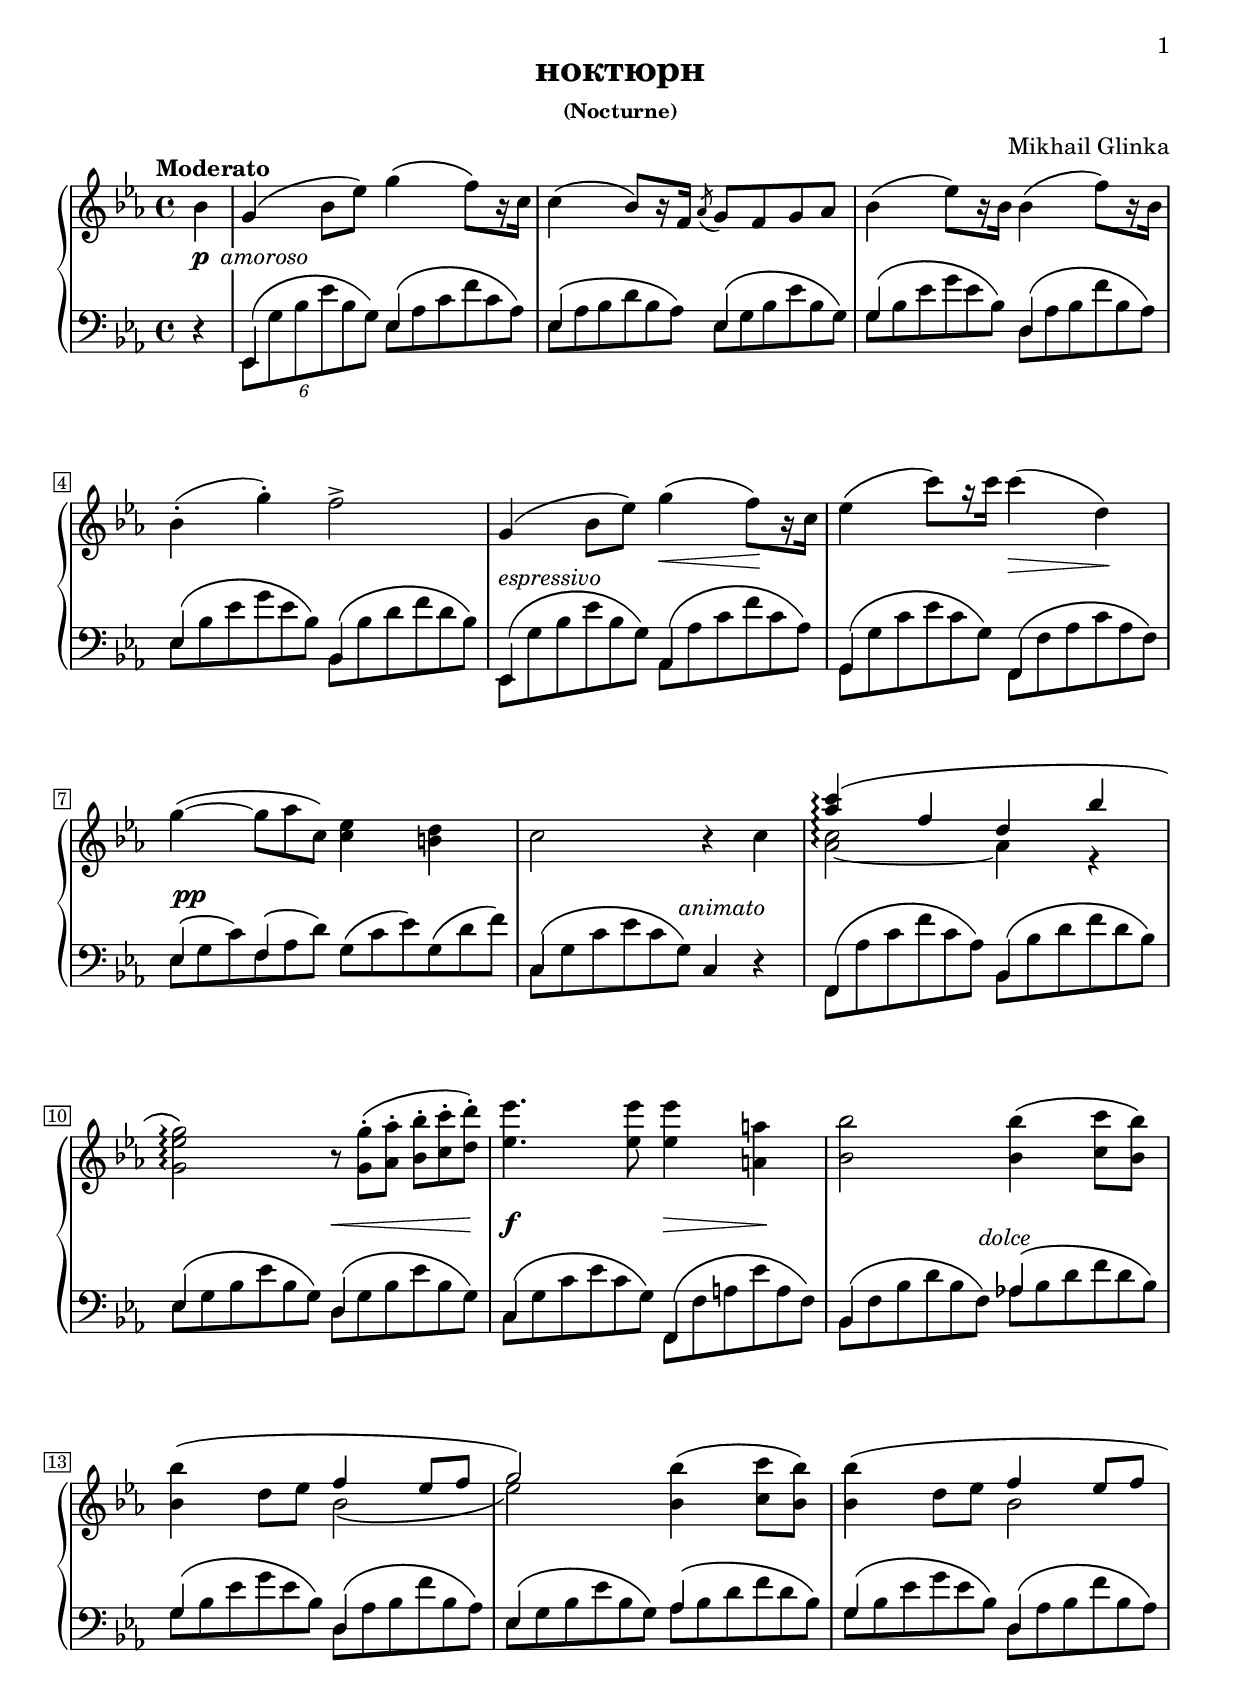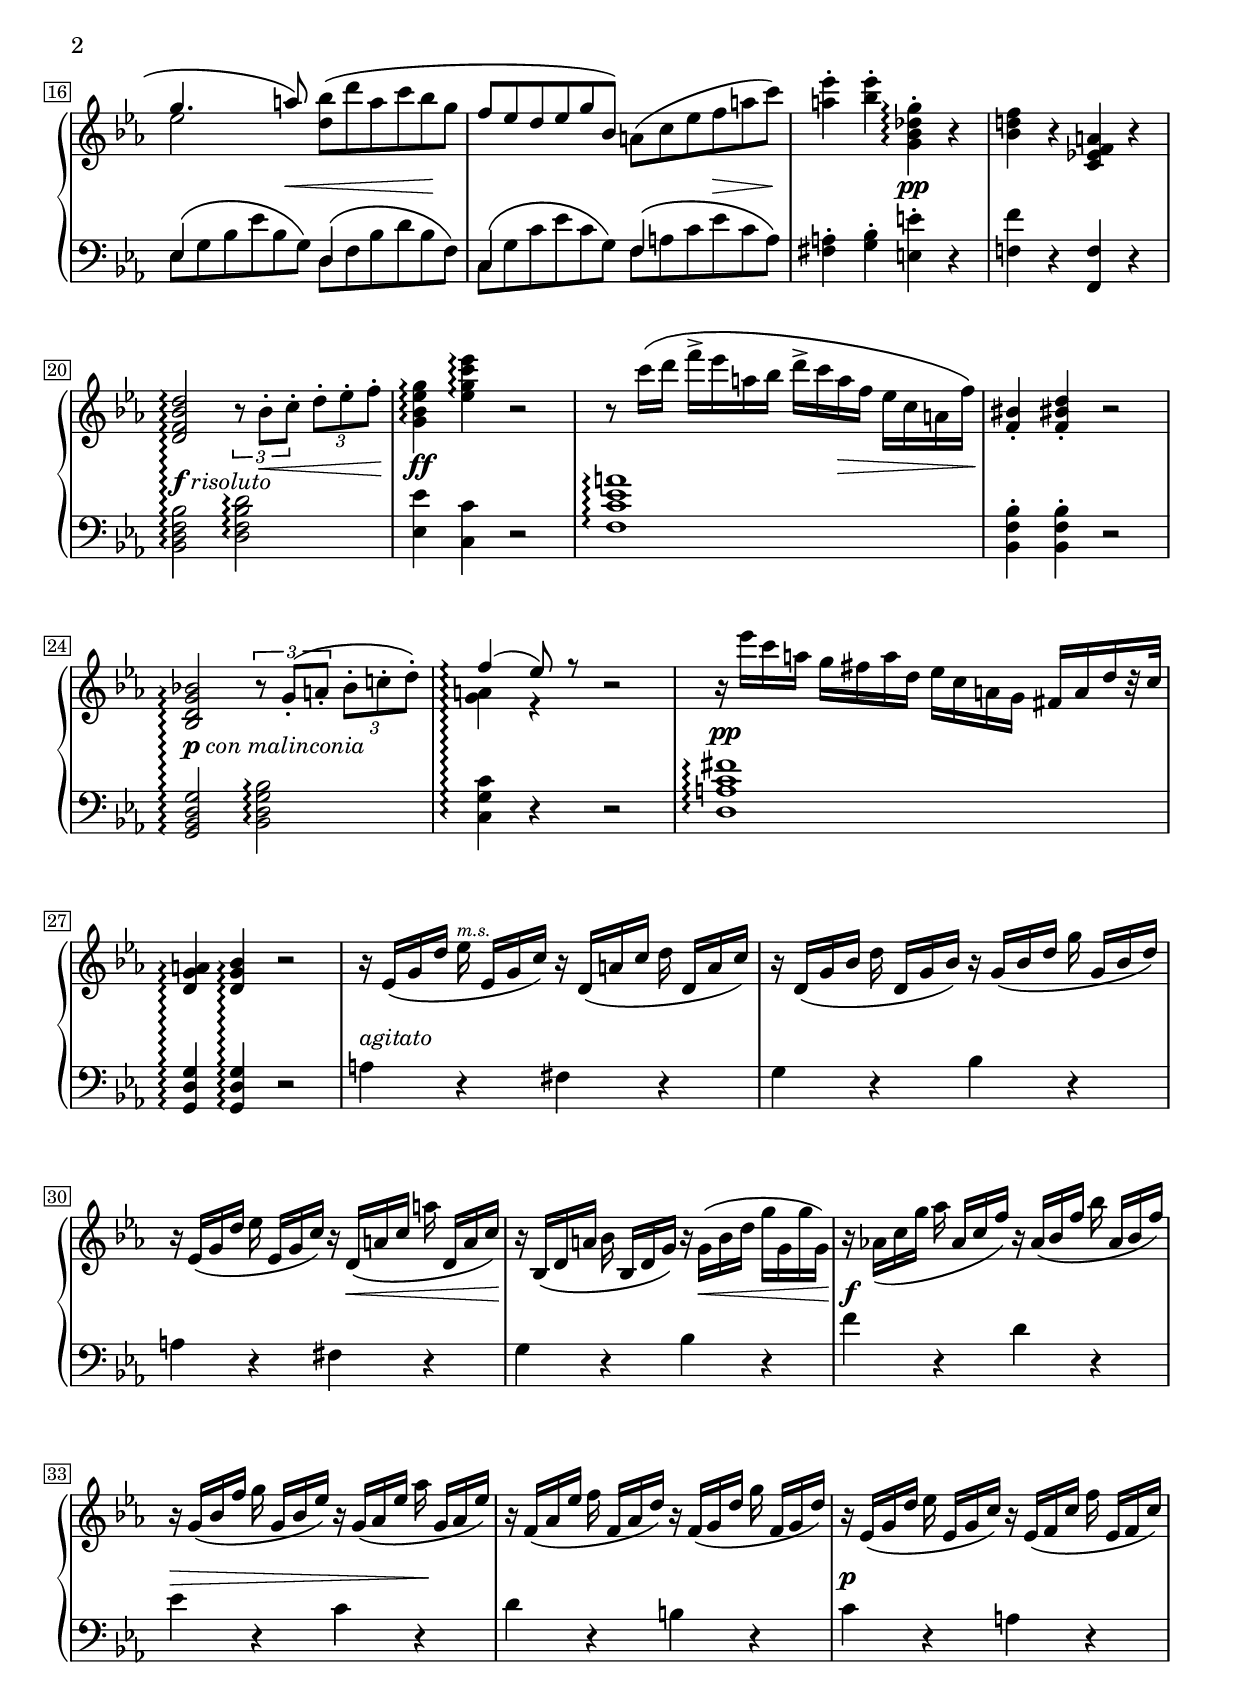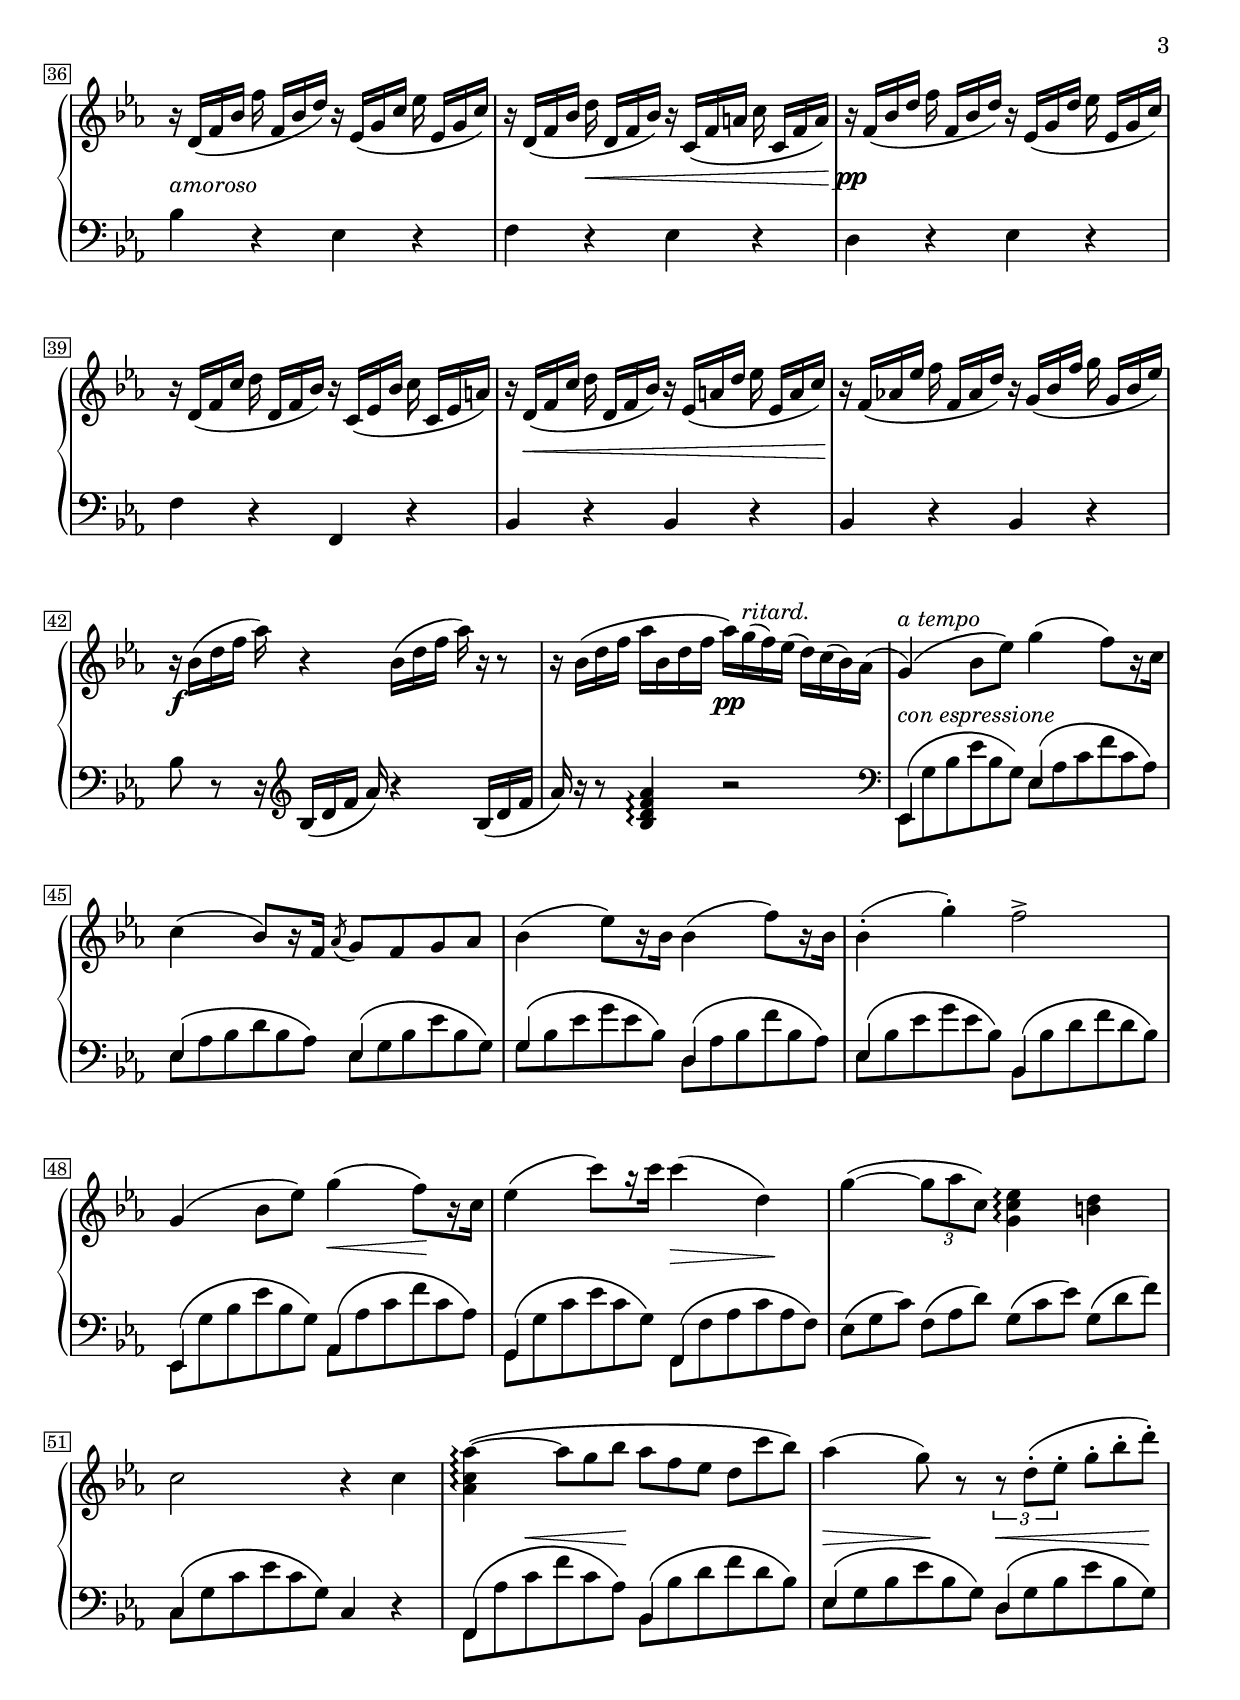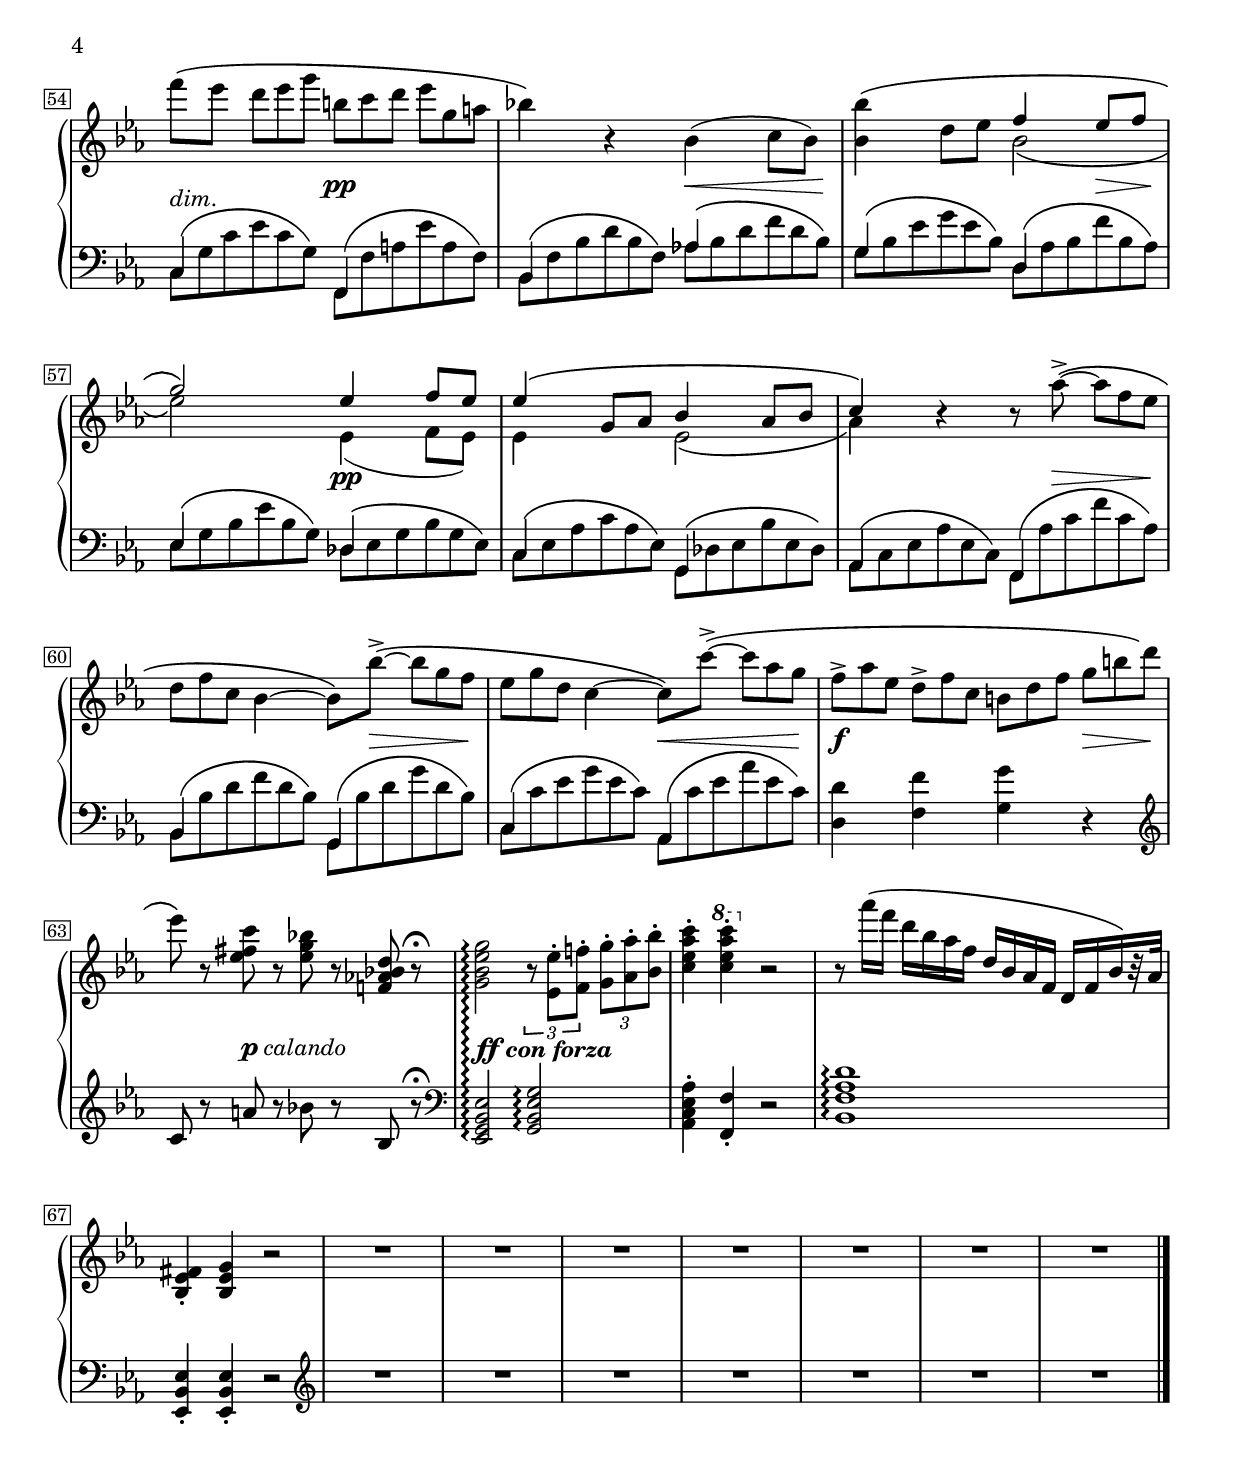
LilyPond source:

\version "2.23.7"

#(ly:set-option 'relative-includes #t)

coverColor = #(rgb-color 0.2 0.4 0.5)

sluredTuplet =
  #(define-scheme-function (n1 n2 n3 n4 n5 n6)
  (ly:music? ly:music? ly:music? ly:music? ly:music? ly:music?)
#{
\shape #'((0.5 . 2.5) (0 . 1) (0 . 0.5) (0 . 0)) PhrasingSlur
\tuplet 6/4 { $n1 $n2 $n3 $n4 $n5 $n6 }
#})

\paper {
  indent = 0.0
  line-width = 18.6\cm
  top-margin = 10\mm
  bottom-margin = 10\mm
% ragged-last-bottom = ##t
% ragged-bottom = ##f
  first-page-number = 0
% markup-system-spacing.basic-distance = #10
% last-bottom-spacing.padding = #2
  print-all-headers = ##t
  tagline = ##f
}

\bookpart {
  \header {
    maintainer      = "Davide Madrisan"
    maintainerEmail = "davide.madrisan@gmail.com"
  }

  \version "2.23.10"

\header {
  composer = "Mikhail Glinka (1885-1935)"
  date = "1828"

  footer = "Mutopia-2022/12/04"

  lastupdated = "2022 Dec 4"
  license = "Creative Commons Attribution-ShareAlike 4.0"
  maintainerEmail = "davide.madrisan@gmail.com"
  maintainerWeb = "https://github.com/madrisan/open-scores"

  % Extra Mutopia Information
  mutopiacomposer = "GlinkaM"
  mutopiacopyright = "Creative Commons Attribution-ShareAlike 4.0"
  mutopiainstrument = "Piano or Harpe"
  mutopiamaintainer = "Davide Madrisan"
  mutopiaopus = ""
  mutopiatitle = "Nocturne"

  opus = ""
  title = "Nocturne"
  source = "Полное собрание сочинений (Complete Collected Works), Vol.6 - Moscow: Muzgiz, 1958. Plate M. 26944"
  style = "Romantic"

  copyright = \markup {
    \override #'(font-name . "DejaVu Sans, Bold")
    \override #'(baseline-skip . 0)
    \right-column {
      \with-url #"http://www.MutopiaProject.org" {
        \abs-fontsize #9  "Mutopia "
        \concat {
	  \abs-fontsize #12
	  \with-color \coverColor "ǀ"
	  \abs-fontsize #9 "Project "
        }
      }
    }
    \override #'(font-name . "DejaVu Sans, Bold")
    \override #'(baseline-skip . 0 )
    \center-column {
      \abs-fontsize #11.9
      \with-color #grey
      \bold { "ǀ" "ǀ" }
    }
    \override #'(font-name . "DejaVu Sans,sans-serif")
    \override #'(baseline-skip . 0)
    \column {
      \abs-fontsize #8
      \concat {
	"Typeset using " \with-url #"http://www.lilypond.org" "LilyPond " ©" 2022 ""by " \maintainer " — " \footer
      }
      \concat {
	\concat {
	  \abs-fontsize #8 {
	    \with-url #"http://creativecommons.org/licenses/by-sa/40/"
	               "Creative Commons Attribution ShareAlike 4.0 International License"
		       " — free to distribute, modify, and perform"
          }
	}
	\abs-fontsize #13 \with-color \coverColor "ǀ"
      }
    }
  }
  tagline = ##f
}

  \header {
    title = ##f
    composer = ##f
  }

  \markup {
    \with-dimensions #'(0 . 0) #'(0 . 0)
    \with-color \coverColor
    \filled-box #'(-200 . 200) #'(-200 . 200) #0
  }
  \markup {
    \fill-line {
      \center-column {
        \null\null\null
        \null\null\null
        \null\null\null
        \line { \abs-fontsize #30 \bold "Mikhail" }
        \null
        \line { \abs-fontsize #80 \bold "Glinka" }
	\null
	\fill-line { \draw-hline }
	\null\null\null\null
        \line { \abs-fontsize #34 \bold "Nocturne" }
        \null\null
        \line { \abs-fontsize #24 \bold "for Piano or Harpe" }
        \null\null
        \null\null\null\null
        \fill-line {
          \override #'(thickness . 5)
          \draw-squiggle-line #0.5 #'(10 . 0) ##t
        }
        \null\null\null\null
        \null\null\null\null
        \fill-line { \abs-fontsize #11 "Transcribed and Engraved by Davide Madrisan" }
        \fill-line { \abs-fontsize #9 \typewriter "https://github.com/madrisan/open-scores/" }
        \null
        \fill-line {
          \abs-fontsize #8 "Based on the score published by Muzgiz (Полное собрание сочинений, vol 6 - Moscow, 1958)"
        }
        \null
      }
    }
  }
}

Global = {
  \key ees \major
  \time 4/4
  % Draw a box round the bar number(s)
  \override Score.BarNumber.stencil
    = #(make-stencil-boxer 0.1 0.25 ly:text-interface::print)
}

% _\markup { \dynamic p \italic "amoroso" } FIXME

Upper = \relative c'' {
  \clef treble
  \set Staff.connectArpeggios = ##t
  \tempo \markup { \bold Moderato }
  \override TupletBracket.bracket-visibility = ##f
  \override TupletNumber.transparent = ##t
  \partial 4 bes4
  | g4\( bes8[ ees]\) g4\( f8[\) r16 c]
  | c4\( bes8[\) r16 f] \acciaccatura aes8 g8[ f g aes]
  | bes4\( ees8[\) r16 bes] bes4\( f'8[\) r16 bes,]
  | bes4^.( g'^.) f2^>
  %5
  | g,4\( bes8[ ees]\) g4\(\< f8[\)\! r16 c]
  | ees4\( c'8[\) r16 c] c4( d,)
  | g4~\( \tuplet 3/2 { g8[ aes c,] }\)
    <c ees>4 <b! d>
  | c2 r4 c4
  | \set Score.connectArpeggios = ##t
    << {
      <aes' c>4\arpeggio\( f d bes'
    } \\ {
      <aes,~ c>2\arpeggio aes4 r
    } >>
  %10
  | << { \stemDown <g ees' g>2\arpeggio\) } \\ {} >>
    \tuplet 3/2 { r8 <g g'>^.\( <aes aes'>^. }
    \tuplet 3/2 { <bes bes'>^. <c c'>^. <d d'>^.\) }
  | <ees ees'>4. <ees ees'>8 <ees ees'>4 <a,! a'!>
  | <bes bes'>2 <bes bes'>4\( <c c'>8 <bes bes'>\)
  | << {
      \stemDown <bes bes'>4\( d8[ ees] \stemUp f4 ees8 f
    } \\ {
      s2 bes,2\(
    } >>
  | << g'2\) \\ ees2\) >> <bes bes'>4\( <c c'>8 <bes bes'>\)
  %15
  | << {
      \stemDown <bes bes'>4\( d8[ ees] \stemUp f4 ees8 f
  |   g4. a!8\)
      \omit TupletNumber
      \stemDown
      \tuplet 3/2 {
        <d, bes'>8[\( d' a c bes g]
      }
    } \\ {
      s2 bes,2
      ees2 s
    } >>
  | << { \tuplet 3/2 { f8[ ees d ees g bes,\)] } } \\ {} >>
    \tuplet 3/2 { a!8[\( c ees f a! c]\) }
  | <a ees'>4^. <bes ees>^. <g, bes des g>^.\arpeggio r
  | <bes d! f> r <c, ees! f a!> r
  %20
  | \set Staff.connectArpeggios = ##f
    <d f bes d>2\arpeggio
    \once\override TupletBracket.bracket-visibility = ##t
    \override TupletNumber.transparent = ##f
    \tuplet 3/2 { r8 bes'^.\< c^. }
    \tuplet 3/2 { d^. ees^. f^.\! }
    \override TupletNumber.transparent = ##t
  | <g, bes ees g>4\arpeggio <ees' g c ees>\arpeggio r2
  | r8
    \shape #'((0 . 0) (0 . 2.5) (0 . 0.5) (0 . 0)) PhrasingSlur
    c'16[\( d] f[^> ees a,! bes]
    d[^> c a f] ees[ c a! f']\)
  | <f, bis>4_. <f bis d>_. r2
  | <bes, d g bes>2\arpeggio
    \once\override TupletBracket.bracket-visibility = ##t
    \override TupletNumber.transparent = ##f
    \tuplet 3/2 { r8 g'_.\( a!_. }
    \tuplet 3/2 { bes^. c!^. d^.\) }
    \override TupletNumber.transparent = ##t
  %25
  | << { f4\arpeggio( ees8) r } \\ { <g, a!>4\arpeggio r } >> r2
  | r16 ees''[ c a!] g[ fis a d,] ees[ c a! g] fis[ a d r32 c]
  | <d, g a!>4\arpeggio <d g bes>\arpeggio r2
  | r16 ees[_\( g d'] ees^\markup { \tiny\italic "m.s." }
    ees,[ g c]\) r d,[_\( a'! c] d d,[ a' c]\)
  | r16 d,[_\( g bes] d  d,[ g bes]\)  r \stemUp g[_\( bes d] \stemDown g \stemUp g,[ bes d]\)
  %30
  | r16 ees,[_\( g d'] \stemDown ees  \stemUp ees,[ g c]\)  r d,[_\( a'! c] \stemDown a'! \stemUp d,,[ a' c]\)
  | r16 bes,[_\( d a'!] \stemDown bes  \stemUp bes,[ d g]\) \stemNeutral r g[\( bes d] g[ g, g' g,]]\)
  | r16 aes[_\( c g'] \stemDown aes  \stemUp aes,[ c f]\)  r aes,[_\( bes f'] \stemDown bes \stemUp aes,[ bes f']\)
  | r16 g,[_\( bes f'] \stemDown g  \stemUp g,[ bes ees]\)  r g,[_\( aes ees'] \stemDown aes \stemUp g,[ aes ees']\)
  | r16 f,[_\( aes ees'] \stemDown f  \stemUp f,[ aes d]\)  r f,[_\( g d'] \stemDown g \stemUp f,[ g d']\)
  %35
  | r16 ees,[_\( g d'] \stemDown ees  \stemUp ees,[ g c]\)  r ees,[_\( f c'] \stemDown f \stemUp ees,[ f c']\)
  | r16 d,[_\( f bes] \stemDown f'  \stemUp f,[ bes d]\)  r ees,[_\( g c] \stemDown ees \stemUp ees,[ g c]\)
  | r16 d,[_\( f bes] \stemDown d  \stemUp d,[ f bes]\)  r c,[_\( f a!] \stemDown c \stemUp c,[ f a]\)
  | r16 f[_\( bes d] \stemDown f  \stemUp f,[ bes d]\)  r ees,[_\( g d'] \stemDown ees \stemUp ees,[ g c]\)
  | r16 d,[_\( f c'] \stemDown d  \stemUp d,[ f bes]\)  r c,[_\( ees bes'] \stemDown c \stemUp c,[ ees a!]\)
  %40
  | r16 d,[_\( f c'] \stemDown d  \stemUp d,[ f bes]\)  r ees,[_\( a! d] \stemDown ees \stemUp ees,[ a c]\)
  | r16 f,[_\( aes ees'] \stemDown f  \stemUp f,[ aes d]\)  r g,[_\( bes f'] \stemDown g \stemUp g,[ bes ees]\)
    \stemNeutral
  | r16 bes[\( d f] aes\) r4  bes,16[\( d f] aes\) r16 r8
  | r16 bes,[\( d f] aes[ bes, d f]
    aes[\) g(^\markup { \italic "ritard." } f) ees]( d[) c( bes) aes](
  | g4)\(^\markup { \italic "a tempo" } bes8[ ees]\) g4\( f8[\) r16 c]
  %45
  | c4\( bes8[\) r16 f] \acciaccatura aes8 g8[ f g aes]
  | bes4\( ees8[\) r16 bes] bes4\( f'8[\) r16 bes,]
  | bes4^.( g'^.) f2^>
  | g,4\( bes8[ ees]\) g4\(\< f8[\)\! r16 c]
  | ees4\( c'8[\) r16 c] c4( d,)
  %50
  | g4~\(
    \once\override TupletNumber.transparent = ##f
    \tuplet 3/2 { g8[ aes c,] }\)
    <g c ees>4\arpeggio <b! d>
  | c2 r4 c4
  | <aes c aes'~>4\arpeggio\( \tuplet 3/2 { aes'8[ g bes] }
    \tuplet 3/2 { aes8[ f ees] }
    \tuplet 3/2 { d8[ c' bes] }\)
  | aes4( g8) r
    \once\override TupletBracket.bracket-visibility = ##t
    \override TupletNumber.transparent = ##f
    \tuplet 3/2 { r d^.[\( ees^.] }
    \override TupletNumber.transparent = ##t
    \tuplet 3/2 { g^.[ bes^. d^.]\) }
  | f\( ees \tuplet 3/2 { d[ ees g] } \tuplet 3/2 { b,![ c d] } \tuplet 3/2 { ees[ g, a!] }
  %55
  | bes4\) r bes,( c8[ bes])
  | << { \stemDown bes'4\( \stemUp s f ees8[ f] } \\ { bes,4 d8[ ees] bes2\( } >>
  | << { g'2\) ees4 f8[ ees] } \\ { ees2\) ees,4( f8[ ees]) } >>
  | << { ees'4\( g,8[ aes] bes4 aes8[ bes] } \\ { ees,4 s ees2\( } >>
  | << { c'4\) } \\ { aes4\) } >> r4 r8 aes'~^>\(  \tuplet 3/2 { aes f ees }
  %60
  | \tuplet 3/2 { d f c } bes4~ bes8\)[ bes'~^>]\( \tuplet 3/2 { bes g f }
  | \tuplet 3/2 { ees g d } c4~ c8[\) c'~^>]\( \tuplet 3/2 { c aes g }
  | \tuplet 3/2 { f^> aes ees } \tuplet 3/2 { d^> f c }
    \tuplet 3/2 { b! d f } \tuplet 3/2 { g b! d }
  | ees8\) r <ees, fis c'> r <ees g bes> r <f,! aes bes d> r\fermata
  | <g bes ees g>2\arpeggio
    \once\override TupletBracket.bracket-visibility = ##t
    \override TupletNumber.transparent = ##f
    \tuplet 3/2 { r8 <ees ees'>^. <f f'>^. }
    \tuplet 3/2 { <g g'>^.[ <aes aes'>^. <bes bes'>^.] }
    \override TupletNumber.transparent = ##t
  %65
  | <c ees aes c>4^.
    \ottava #1
    <c' ees aes c>4^.
    \ottava #0
    r2
  | r8 aes'16[\( f] d[ bes aes f] d[ bes aes f] d[ f bes\) r32 aes]
  | <bes, ees fis>4_. <bes ees g> r2
  | R1
  | R1
  %70
  | R1
  | R1
  | R1
  | R1
  | R1
  %75
  \fine
}

Lower = \relative c {
  \clef bass
  \partial 4
    r4
  | \sluredTuplet ees,8[\( g' bes ees bes g]\)
    \omit TupletBracket
    \omit TupletNumber
    \sluredTuplet ees[\( aes c f c aes]\)
  | \sluredTuplet ees[\( aes bes d bes aes]\)
    \sluredTuplet ees[\( g bes ees bes g]\)
  | \sluredTuplet g[\( bes ees g ees bes]\)
    \sluredTuplet d,[\( aes' bes f' bes, aes]\)
  | \sluredTuplet ees[\( bes' ees g ees bes]\)
    \sluredTuplet bes,[\( bes' d f d bes]\)
  %5
  | \sluredTuplet ees,,[\( g' bes ees bes g]\)
    \sluredTuplet aes,[\( aes' c f c aes]\)
  | \sluredTuplet g,[\( g' c ees c g]\)
    \sluredTuplet f,[\( f' aes c aes f]\)
  | \shape #'((0.5 . 2.5) (0 . 1.5) (0 . 0.5) (0 . 0)) PhrasingSlur
    \tuplet 3/2 { ees[\( g c\) }
    \shape #'((0.5 . 2.5) (0 . 1.5) (0 . 0.5) (0 . 0)) PhrasingSlur
    \tuplet 3/2 { f,\( aes d]\) }
    \tuplet 6/4 { g,[\( c ees\) g,\( d' f\)] }
  | \sluredTuplet c,[\( g' c ees c g]\)
    c,4 r
  | \sluredTuplet f,8[\( aes' c f c aes]\)
    \sluredTuplet bes,[\( bes' d f d bes]\)
  %10
  | \sluredTuplet ees,[\( g bes ees bes g]\)
    \sluredTuplet d[\( g bes ees bes g]\)
  | \sluredTuplet c,[\( g' c ees c g]\)
    \sluredTuplet f,[\( f' a! ees' a, f]\)
  | \sluredTuplet bes,[\( f' bes d bes f]\)
    \sluredTuplet aes[\( bes d f d bes]\)
  | \sluredTuplet g[\( bes ees g ees bes]\)
    \sluredTuplet d,[\( aes' bes f' bes, aes]\)
  | \sluredTuplet ees[\( g bes ees bes g]\)
    \sluredTuplet aes[\( bes d f d bes]\)
  %15
  | \sluredTuplet g[\( bes ees g ees bes]\)
    \sluredTuplet d,[\( aes' bes f' bes, aes]\)
  | \sluredTuplet ees[\( g bes ees bes g]\)
    \sluredTuplet d[\( f bes d bes f]\)
  | \sluredTuplet c[\( g' c ees c g]\)
    \sluredTuplet f[\( a! c ees c a]\)
  | <fis a>4^. <g bes>^. <e! e'!>^. r
  | <f f'> r <f, f'> r
  %20
  | <bes d f bes>2\arpeggio <d f bes d>\arpeggio
  | <ees ees'>4 <c c'> r2
  | <f c' ees a!>1\arpeggio
  | <bes, f' bes>4^. <bes f' bes>^. r2
  | <g bes d g>2\arpeggio <bes d g bes>\arpeggio
  %25
  | <c g' c>4\arpeggio r r2
  | <d a'! c fis>1\arpeggio
  | <g, d' g>4\arpeggio <g d' g>\arpeggio r2
  | a'!4 r fis r
  | g r bes r
  %30
  | a! r fis r
  | g r bes r
  | f' r d r
  | ees r c r
  | d r b! r
  %35
  | c r a! r
  | bes r ees, r
  | f r ees r
  | d r ees r
  | f r f, r
  %40
  | bes r bes r
  | bes r bes r
  | bes'8 r r16 \clef treble bes[\([ d f] aes\) r4 bes,16[\( d f]
  | aes16\) r r8 <bes, d f aes>4\arpeggio r2
  | \clef bass
    \sluredTuplet ees,,8[\( g' bes ees bes g]\)
    \omit TupletBracket
    \omit TupletNumber
    \sluredTuplet ees[\( aes c f c aes]\)
  %45
  | \sluredTuplet ees[\( aes bes d bes aes]\)
    \sluredTuplet ees[\( g bes ees bes g]\)
  | \sluredTuplet g[\( bes ees g ees bes]\)
    \sluredTuplet d,[\( aes' bes f' bes, aes]\)
  | \sluredTuplet ees[\( bes' ees g ees bes]\)
    \sluredTuplet bes,[\( bes' d f d bes]\)
  | \sluredTuplet ees,,[\( g' bes ees bes g]\)
    \sluredTuplet aes,[\( aes' c f c aes]\)
  | \sluredTuplet g,[\( g' c ees c g]\)
    \sluredTuplet f,[\( f' aes c aes f]\)
  %50
  | \tuplet 3/2 { ees[\( g c]\) }
    \tuplet 3/2 { f,[\( aes d]\) }
    \tuplet 6/4 { g,[\( c ees]\) g,[\( d' f]\) }
  | \sluredTuplet c,[\( g' c ees c g]\)
    c,4 r
  | \sluredTuplet f,8[\( aes' c f c aes]\)
    \sluredTuplet bes,[\( bes' d f d bes]\)
  | \sluredTuplet ees,[\( g bes ees bes g]\)
    \sluredTuplet d[\( g bes ees bes g]\)
  | \sluredTuplet c,[\( g' c ees c g]\)
    \sluredTuplet f,[\( f' a! ees' a, f]\)
  %55
  | \sluredTuplet bes,[\( f' bes d bes f]\)
    \sluredTuplet aes[\( bes d f d bes]\)
  | \sluredTuplet g[\( bes ees g ees bes]\)
    \sluredTuplet d,[\( aes' bes f' bes, aes]\)
  | \sluredTuplet ees[\( g bes ees bes g]\)
    \sluredTuplet des[\( ees g bes g ees]\)
  | \sluredTuplet c[\( ees aes c aes ees]\)
    \shape #'((0.5 . 0.5) (0 . 1) (0 . 0.5) (0 . 0)) PhrasingSlur
    \tuplet 6/4 { g,[\( des' ees bes' ees, des]\) }
  | \sluredTuplet aes[\( c ees aes ees c]\)
    \sluredTuplet f,[\( aes' c f c aes]\)
  %60
  | \sluredTuplet bes,[\( bes' d f d bes]\)
    \sluredTuplet g,[\( bes' d g d bes]\)
  | \sluredTuplet c,[\( c' ees g ees c]\)
    \sluredTuplet aes,[\( c' ees aes ees c]\)
  | <d, d'>4 <f f'> <g g'> r4
  | \clef treble
    c8 r a'! r bes r bes, r\fermata
  | \clef bass
    <ees,, g bes ees>2\arpeggio
    <g bes ees g>\arpeggio
  %65
  | <aes c ees aes>4^. <f f'>_. r2
  | <bes f' aes d>1\arpeggio
  | <ees, bes' ees>4_. <ees bes' ees>4_. r2
  | \clef treble
    R1
  | R1
  %70
  | R1
  | R1
  | R1
  | R1
  | R1
  \fine
}

LowerTenuto = \relative c {
  \partial 4 s4
  \voiceThree
  | ees,4 s ees' s
  | ees s ees s
  | g s d s
  | ees s bes s
  %5
  | ees, s aes s
  | g s f s
  | ees' f s2
  | c4 s2.
  | f,4 s bes s
  %10
  | ees s d s
  | c s f, s
  | bes s aes' s
  | g s d s
  | ees s aes s
  %15
  | g s d s
  | ees s d s
  | c s f s
  | s1
  | s1
  %20
  | s1
  | s1
  | s1
  | s1
  | s1
  %25
  | s1
  | s1
  | s1
  | s1
  | s1
  %30
  | s1
  | s1
  | s1
  | s1
  | s1
  %35
  | s1
  | s1
  | s1
  | s1
  | s1
  %40
  | s1
  | s1
  | s1
  | s1
  | ees,4 s ees' s
  %45
  | ees s ees s
  | g s d s
  | ees s bes s
  | ees, s aes s
  | g s f s
  %50
  | s1
  | c'4 s2.
  | f,4 s bes s
  | ees s d s
  | c s f, s
  %55
  | bes s aes' s
  | g s d s
  | ees s des s
  | c s g s
  | aes s f s
  %60
  | bes s g s
  | c s aes s
  | s1
  | s1
}

centeredDynamics = {
  \partial 4 s8-\markup{ \dynamic p \whiteout \pad-markup #0.5 \italic "amoroso" } s8
  | s1
  | s1
  | s1
  | s1
  %5
  | s8-\markup{ \italic "espressivo" } s8 s2.
  | s4 s4 s4\> s4\!
  | s16 s16\pp s8 s2.
  | s4. s8-\markup{ \hspace #1.5 \italic "animato" } s2
  | s1
  %10
  | s2 s8\< s4 s16 s16\!
  | s8\f s8 s4 s4\> s4\!
  | s4. s8-\markup{ \hspace #1.5 \italic "dolce" } s2
  | s1
  | s1
  %15
  | s1
  | s4. s8\< s8 s4 s8\!
  | s2 s4 s8\> s16 s16\!
  | s4 s4 s4\pp s4
  | s1
  %20
  | s8-\markup { \dynamic f \italic "risoluto" } s8 s2.
  | s8\ff s8 s2.
  | s2 s8 s8\> s8 s16 s16\!
  | s1
  | s8-\markup { \dynamic p \italic "con malinconia" } s8 s2.
  %25
  | s1
  | s8\pp s8 s2.
  | s1
  | s8-\markup { \italic "agitato" } s8 s2.
  | s1
  %30
  | s2 s16 s\< s s s8 s16 s\!
  | s2 s16 s\< s s s8 s16 s\!
  | s8\f s8 s2.
  | s4\> s2 s8\! s
  | s1
  %35
  | s8\p s8 s2.
  | s8-\markup { \italic "amoroso" } s8 s2.
  | s4 s8\< s2 s16 s\!
  | s8\pp s8 s2.
  | s1
  %40
  | s16 s16\< s2. s16 s\!
  | s1
  | s8\f s8 s2.
  | s4 s s \pp s
  | s8-\markup { \italic "con espressione" } s8 s2.
  %45
  | s1
  | s1
  | s1
  | s1
  | s4 s s\> s16 s\! s8
  %50
  | s1
  | s1
  | \tuplet 3/2 { s8 s s\< s s s\! } s2
  | s16\> s s8 s\! s s4\< s8 s16 s\!
  | s16-\markup { \italic "dim." } s8. s4 s4\pp s4
  %55
  | s4 s s\< s8 s16 s\!
  | s4 s s s8\> s16 s\!
  | s2 s2\pp
  | s1
  | s2 s8 s16\> s8 s16 s s\!
  %60
  | s2 s8 s16\> s8 s16 s s\!
  | s2 s8\< s16 s8 s16 s s\!
  | s8\f s8 s4 s4 s8\> s16 s16\!
  | s4 s4-\markup { \dynamic p \italic "calando" } s2
  | s8-\markup { \dynamic ff \italic\bold "con forza" } s8 s2.
}

\score {
  \new PianoStaff \with {
    \override StaffGrouper.staff-staff-spacing =
      #'((basic-distance . 0)
         (minimum-distance . 12)
         (padding . 0)
         (stretchability . 0))
  }
  <<
    \accidentalStyle Score.piano
    \context Staff = "upper" <<
      \set Staff.midiInstrument = #"acoustic grand"
      \Global
      \clef treble
      \Upper
    >>
    \context Dynamics <<
      \Global \centeredDynamics
    >>
    \context Staff = "lower" <<
      \set Staff.midiInstrument = #"acoustic grand"
      \Global
      \clef bass
      \Lower
      \LowerTenuto
    >>
  >>
  \header {
    composer = "Mikhail Glinka"
    %opus = ""
    title = \markup {
      %\override #'(font-name . "TeX Gyre Schola") {
        "ноктюрн"
      %}
    }
    subsubtitle = "(Nocturne)"
  }
  \layout {}
  \midi {}
}